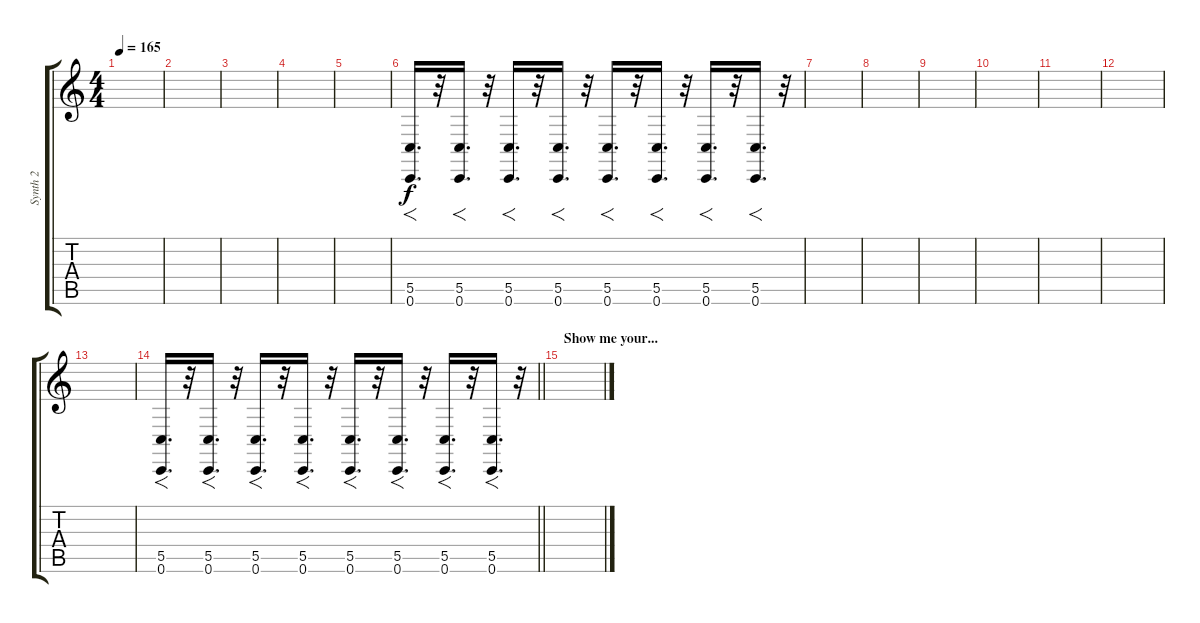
\track ("Synth 2" "Synth 2") {instrument lead2sawtooth}
\staff {score tabs}
\tuning (E4 C4 G3 C3 G2 C2) {hide}
\ts (4 4)
\tempo 165
\clef g2
\ks c
|
|
|
|
|
(5.5 0.6).16{f d balance 12} r.32 (5.5 0.6).16{f d} r.32 (5.5 0.6).16{f d} r.32 (5.5 0.6).16{f d} r.32 (5.5 0.6).16{f d} r.32 (5.5 0.6).16{f d} r.32 (5.5 0.6).16{f d} r.32 (5.5 0.6).16{f d} r.32 |
|
|
|
|
|
|
|
\barLineRight lightlight
(5.5 0.6).16{f d balance 12} r.32 (5.5 0.6).16{f d} r.32 (5.5 0.6).16{f d} r.32 (5.5 0.6).16{f d} r.32 (5.5 0.6).16{f d} r.32 (5.5 0.6).16{f d} r.32 (5.5 0.6).16{f d} r.32 (5.5 0.6).16{f d} r.32 |
\section ("" "Show me your...")
